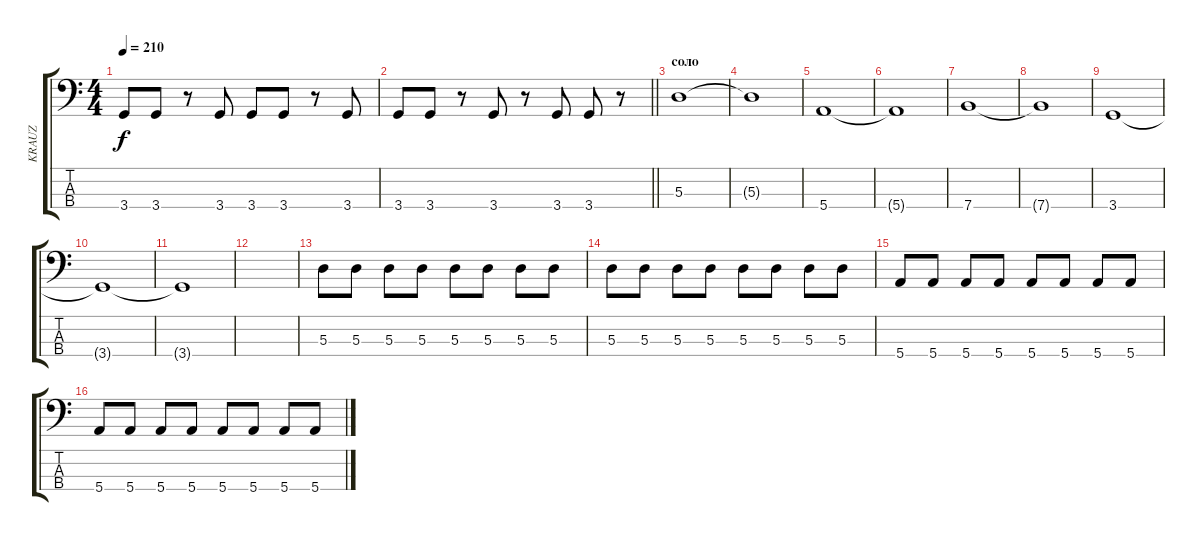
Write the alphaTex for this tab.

\track ("KRAUZ" "KRAUZ") {instrument slapbass1}
\staff {score tabs}
\tuning (G2 D2 A1 E1) {hide}
\ts (4 4)
\tempo 210
\clef f4
\ks c
3.4.8{dy f} 3.4.8 r.8 3.4.8 3.4.8 3.4.8 r.8 3.4.8 |
\barLineRight lightlight
3.4.8 3.4.8 r.8 3.4.8 r.8 3.4.8 3.4.8 r.8 |
\section ("" "соло")
5.3.1 |
5.3{t}.1 |
5.4.1 |
5.4{t}.1 |
7.4.1 |
7.4{t}.1 |
3.4.1 |
3.4{t}.1 |
3.4{t}.1 |
|
5.3.8 5.3.8 5.3.8 5.3.8 5.3.8 5.3.8 5.3.8 5.3.8 |
5.3.8 5.3.8 5.3.8 5.3.8 5.3.8 5.3.8 5.3.8 5.3.8 |
5.4.8 5.4.8 5.4.8 5.4.8 5.4.8 5.4.8 5.4.8 5.4.8 |
5.4.8 5.4.8 5.4.8 5.4.8 5.4.8 5.4.8 5.4.8 5.4.8
